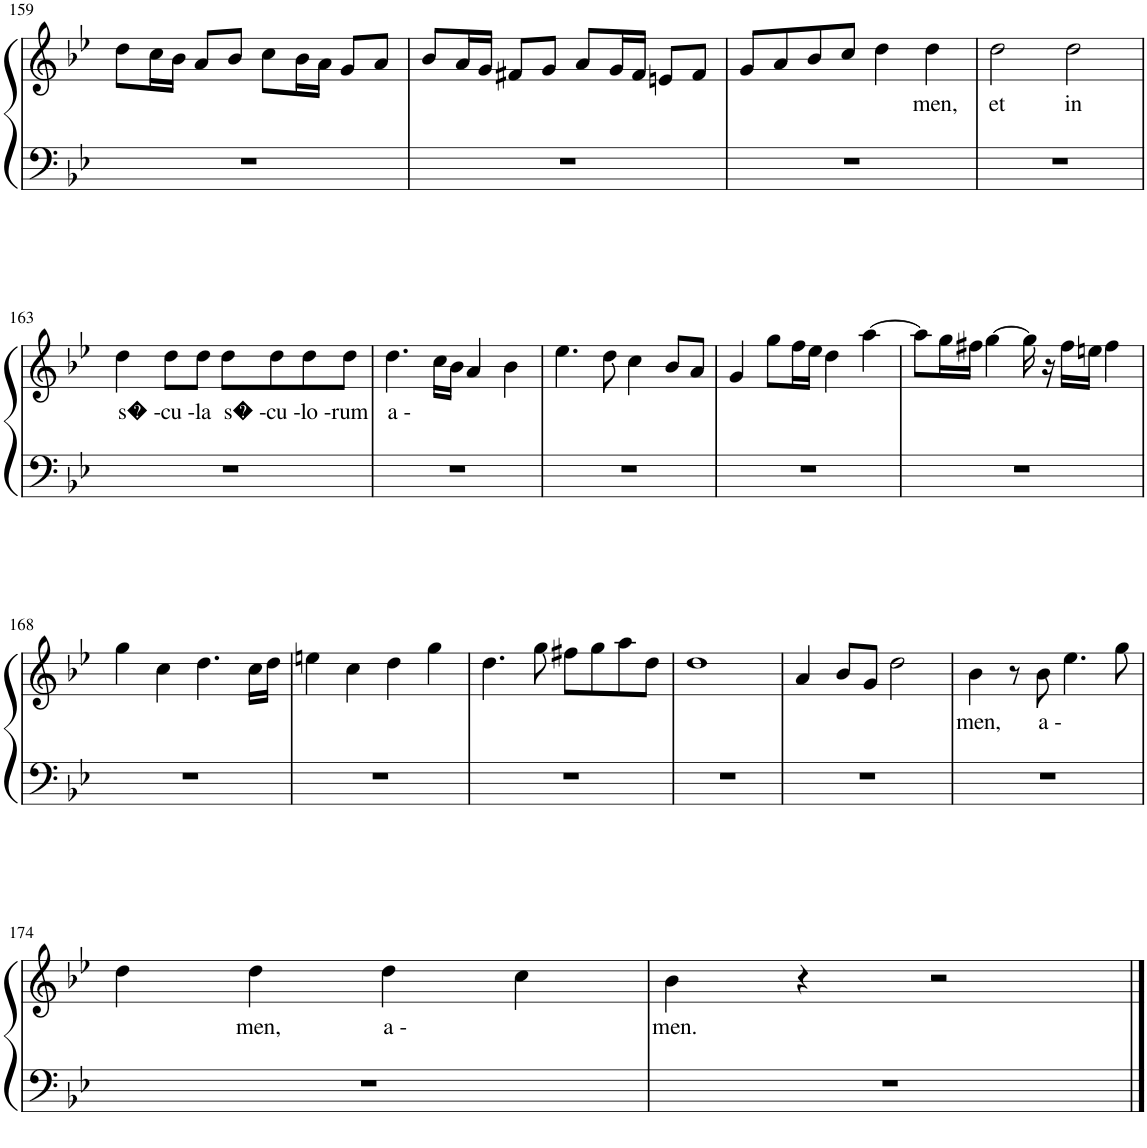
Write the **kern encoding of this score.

**kern	**kern	**text
*part1	*part1	*part1
*staff2	*staff1	*staff1
*I"Piano	*	*
*I'Pno.	*	*
!!LO:PB:g=z
*clefF4	*clefG2	*
*k[b-e-]	*k[b-e-]	*
*M4/4	*M4/4	*
*met(c)	*met(c)	*
=159	=159	=159
1r	8dd\L	.
.	16cc\L	.
.	16b-\JJ	.
.	8a/L	.
.	8b-/J	.
.	8cc\L	.
.	16b-\L	.
.	16a\JJ	.
.	8g/L	.
.	8a/J	.
=160	=160	=160
1r	8b-/L	.
.	16a/L	.
.	16g/JJ	.
.	8f#X/L	.
.	8g/J	.
.	8a/L	.
.	16g/L	.
.	16f#/JJ	.
.	8en/L	.
.	8f#/J	.
=161	=161	=161
1r	8g/L	.
.	8a/	.
.	8b-/	.
.	8cc/J	.
.	4dd\	.
!	!	!LO:LY:b
.	4dd\	men,
=162	=162	=162
!	!	!LO:LY:b
1r	2dd\	et
!	!	!LO:LY:b
.	2dd\	in
!!LO:LB:g=z
=163	=163	=163
!	!	!LO:LY:b
1r	4dd\	s� -
!	!	!LO:LY:b
.	8dd\L	cu -
!	!	!LO:LY:b
.	8dd\J	la
!	!	!LO:LY:b
.	8dd\L	s� -
!	!	!LO:LY:b
.	8dd\	cu -
!	!	!LO:LY:b
.	8dd\	lo -
!	!	!LO:LY:b
.	8dd\J	rum
=164	=164	=164
!	!	!LO:LY:b
1r	4.dd\	a -
.	16cc\LL	.
.	16b-\JJ	.
.	4a/	.
.	4b-\	.
=165	=165	=165
1r	4.ee-\	.
.	8dd\	.
.	4cc\	.
.	8b-/L	.
.	8a/J	.
=166	=166	=166
1r	4g/	.
.	8gg\L	.
.	16ff\L	.
.	16ee-\JJ	.
.	4dd\	.
.	[4aa\	.
=167	=167	=167
1r	8aa\L]	.
.	16gg\L	.
.	16ff#X\JJ	.
.	[4gg\	.
.	16gg\]	.
.	16r	.
.	16ff#\LL	.
.	16een\JJ	.
.	4ff#\	.
!!LO:LB:g=z
=168	=168	=168
1r	4gg\	.
.	4cc\	.
.	4.dd\	.
.	16cc\LL	.
.	16dd\JJ	.
=169	=169	=169
1r	4een\	.
.	4cc\	.
.	4dd\	.
.	4gg\	.
=170	=170	=170
1r	4.dd\	.
.	8gg\	.
.	8ff#X\L	.
.	8gg\	.
.	8aa\	.
.	8dd\J	.
=171	=171	=171
1r	1dd	.
=172	=172	=172
1r	4a/	.
.	8b-/L	.
.	8g/J	.
.	2dd\	.
=173	=173	=173
!	!	!LO:LY:b
1r	4b-\	men,
.	8r	.
!	!	!LO:LY:b
.	8b-\	a -
.	4.ee-\	.
.	8gg\	.
!!LO:LB:g=z
=174	=174	=174
1r	4dd\	.
!	!	!LO:LY:b
.	4dd\	men,
!	!	!LO:LY:b
.	4dd\	a -
.	4cc\	.
=175	=175	=175
!	!	!LO:LY:b
1r	4b-\	men.
.	4r	.
.	2r	.
==	==	==
*-	*-	*-
